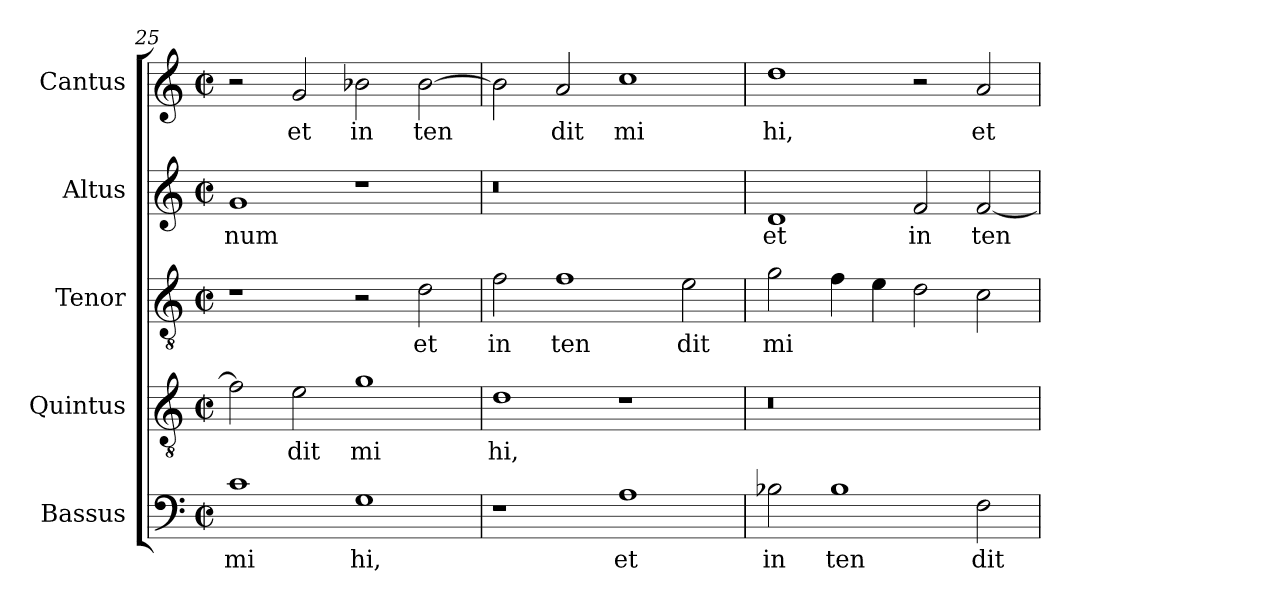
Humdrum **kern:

**kern	**text	**kern	**text	**kern	**text	**kern	**text	**kern	**text
*part5	*part5	*part4	*part4	*part3	*part3	*part2	*part2	*part1	*part1
*staff5	*staff5	*staff4	*staff4	*staff3	*staff3	*staff2	*staff2	*staff1	*staff1
*I"Bassus	*	*I"Quintus	*	*I"Tenor	*	*I"Altus	*	*I"Cantus	*
!!LO:LB:g=z
*clefF4	*	*clefGv2	*	*clefGv2	*	*clefG2	*	*clefG2	*
*M2/2	*	*M2/2	*	*M2/2	*	*M2/2	*	*M2/2	*
*met(c|)	*	*met(c|)	*	*met(c|)	*	*met(c|)	*	*met(c|)	*
=25	=25	=25	=25	=25	=25	=25	=25	=25	=25
!	!LO:LY:b:cj	!	!	!	!	!	!LO:LY:b:cj	!	!
1c	mi	2f\]	.	1r	.	1g	num	2r	.
!	!	!	!LO:LY:b:cj	!	!	!	!	!	!LO:LY:b:cj
.	.	2e\	dit	.	.	.	.	2g/	et
!	!LO:LY:b:cj	!	!LO:LY:b:cj	!	!	!	!	!	!LO:LY:b:cj
1G	hi,	1g	mi	2r	.	1r	.	2b-X\	in
!	!	!	!	!	!LO:LY:b:cj	!	!	!	!LO:LY:b
.	.	.	.	2d\	et	.	.	[>2b-\	ten
=26	=26	=26	=26	=26	=26	=26	=26	=26	=26
!	!	!	!LO:LY:b:cj	!	!LO:LY:b:cj	!	!	!	!
1r	.	1d	hi,	2f\	in	0r	.	2b-\]	.
!	!	!	!	!	!LO:LY:b:cj	!	!	!	!LO:LY:b:cj
.	.	.	.	1f	ten	.	.	2a/	dit
!	!LO:LY:b:cj	!	!	!	!	!	!	!	!LO:LY:b:cj
1A	et	1r	.	.	.	.	.	1cc	mi
!	!	!	!	!	!LO:LY:b:cj	!	!	!	!
.	.	.	.	2e\	dit	.	.	.	.
=27	=27	=27	=27	=27	=27	=27	=27	=27	=27
!	!LO:LY:b:cj	!	!	!	!LO:LY:b	!	!LO:LY:b:cj	!	!LO:LY:b:cj
2B-\	in	0r	.	2g\	mi	1d	et	1dd	hi,
!	!LO:LY:b:cj	!	!	!	!	!	!	!	!
1B-	ten	.	.	4f\	.	.	.	.	.
.	.	.	.	4e\	.	.	.	.	.
!	!	!	!	!	!	!	!LO:LY:b:cj	!	!
.	.	.	.	2d\	.	2f/	in	2r	.
!	!LO:LY:b:cj	!	!	!	!	!	!LO:LY:b	!	!LO:LY:b:cj
2F\	dit	.	.	2c\	.	[<2f/	ten	2a/	et
=	=	=	=	=	=	=	=	=	=
*-	*-	*-	*-	*-	*-	*-	*-	*-	*-
